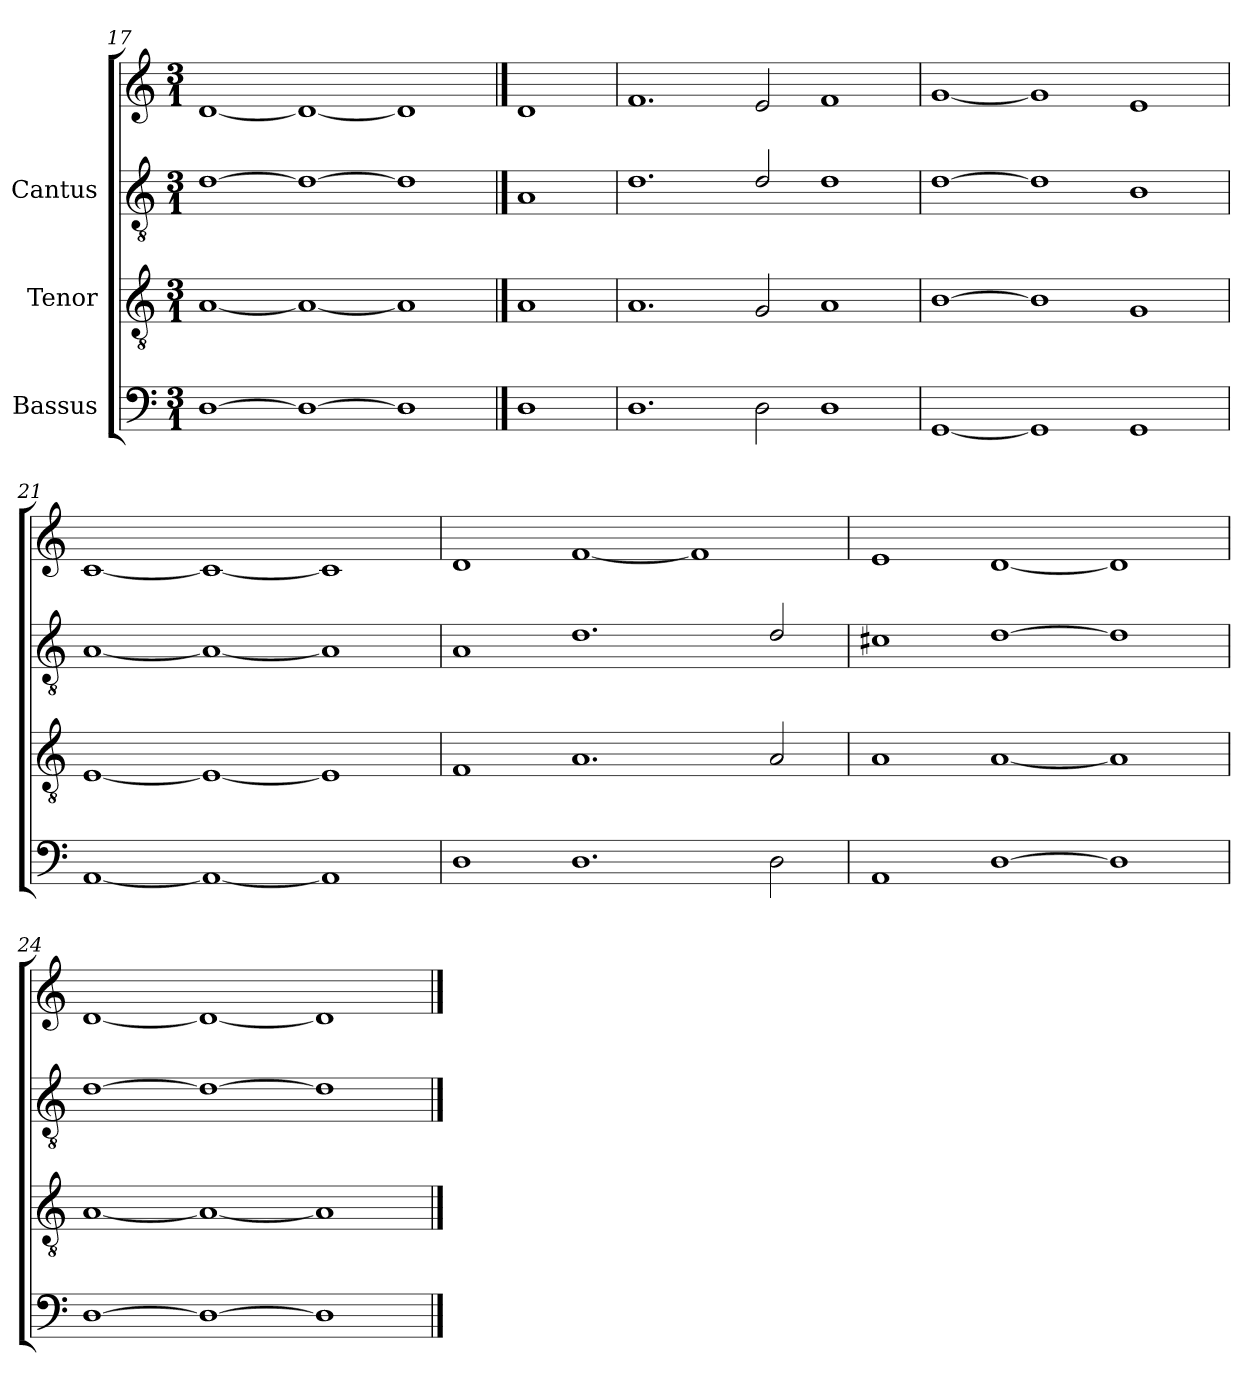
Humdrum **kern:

**kern	**kern	**kern	**kern
*part3	*part2	*part1	*part1
*staff4	*staff3	*staff2	*staff1
*I"Bassus	*I"Tenor	*I"Cantus	*
*clefF4	*clefGv2	*clefGv2	*clefG2
*M3/1	*M3/1	*M3/1	*M3/1
=17	=17	=17	=17
[>1D	[<1A	[>1d	[<1d
1D_>	1A_<	1d_>	1d_<
1D]	1A]	1d]	1d]
!!LO:LB:g=z
==18	==18	==18	==18
1D	1A	1A	1d
=19	=19	=19	=19
1.D	1.A	1.d	1.f
2D\	2G/	2d/	2e/
1D	1A	1d	1f
=20	=20	=20	=20
[>1GG	[>1B	[>1d	[<1g
1GG]	1B]	1d]	1g]
1GG	1G	1B	1e
=21	=21	=21	=21
[>1AA	[>1E	[<1A	[>1c
1AA_>	1E_>	1A_<	1c_>
1AA]	1E]	1A]	1c]
!!LO:PB:g=z
=22	=22	=22	=22
1D	1F	1A	1d
1.D	1.A	1.d	[<1f
.	.	.	1f]
2D\	2A/	2d/	.
=23	=23	=23	=23
1AA	1A	1c#X	1e
[>1D	[<1A	[>1d	[>1d
1D]	1A]	1d]	1d]
=24	=24	=24	=24
[>1D	[<1A	[>1d	[>1d
1D_>	1A_<	1d_>	1d_>
1D]	1A]	1d]	1d]
==	==	==	==
*-	*-	*-	*-
